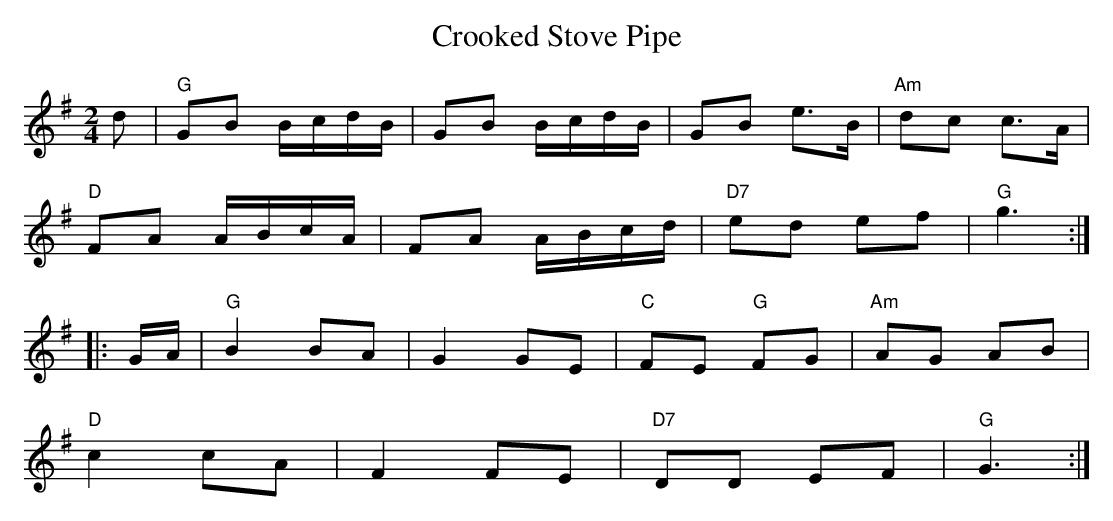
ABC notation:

X:1
T:Crooked Stove Pipe
M:2/4
L:1/16
K:G
d2|"G"G2B2 BcdB|G2B2 BcdB|G2B2 e3B|"Am"d2c2 c3A|!
"D"F2A2 ABcA|F2A2 ABcd|"D7"e2d2 e2f2|"G"g6:|!
L:1/8
|:G/2A/2|"G"B2 BA|G2 GE|"C"FE "G"FG|"Am"AG AB|!
"D"c2 cA|F2 FE|"D7"DD EF|"G"G3:|]
